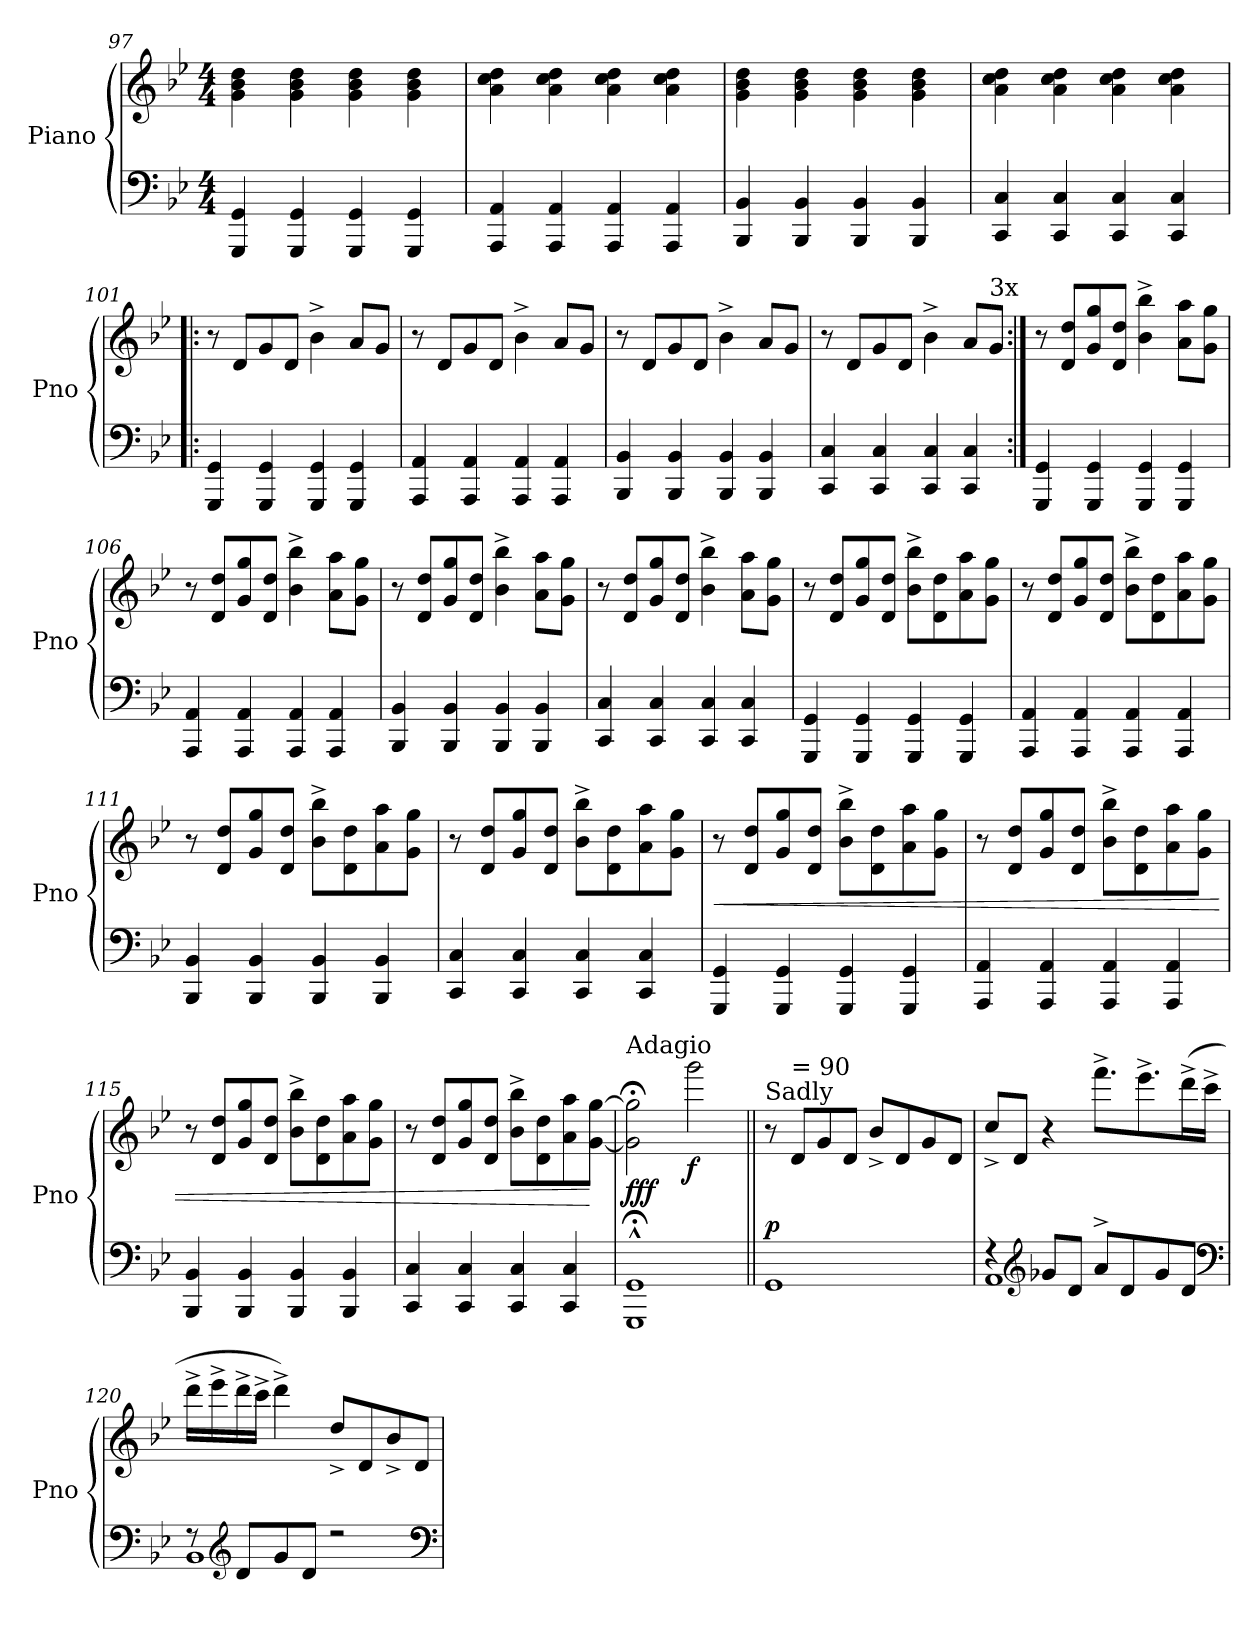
**kern	**kern	**dynam
*part1	*part1	*part1
*staff2	*staff1	*staff1/2
*I"Piano	*	*
*I'Pno	*	*
*clefF4	*clefG2	*
*k[b-e-]	*k[b-e-]	*
*B-:	*B-:	*
*M4/4	*M4/4	*
=97	=97	=97
4GGG/ 4GG/	4g\ 4b-\ 4dd\	.
4GGG/ 4GG/	4g\ 4b-\ 4dd\	.
4GGG/ 4GG/	4g\ 4b-\ 4dd\	.
4GGG/ 4GG/	4g\ 4b-\ 4dd\	.
=98	=98	=98
4AAA/ 4AA/	4a\ 4cc\ 4dd\	.
4AAA/ 4AA/	4a\ 4cc\ 4dd\	.
4AAA/ 4AA/	4a\ 4cc\ 4dd\	.
4AAA/ 4AA/	4a\ 4cc\ 4dd\	.
=99	=99	=99
4BBB-/ 4BB-/	4g\ 4b-\ 4dd\	.
4BBB-/ 4BB-/	4g\ 4b-\ 4dd\	.
4BBB-/ 4BB-/	4g\ 4b-\ 4dd\	.
4BBB-/ 4BB-/	4g\ 4b-\ 4dd\	.
=100	=100	=100
4CC/ 4C/	4a\ 4cc\ 4dd\	.
4CC/ 4C/	4a\ 4cc\ 4dd\	.
4CC/ 4C/	4a\ 4cc\ 4dd\	.
4CC/ 4C/	4a\ 4cc\ 4dd\	.
!!LO:LB:g=z
=101!|:	=101!|:	=101!|:
4GGG/ 4GG/	8r	.
.	8d/L	.
4GGG/ 4GG/	8g/	.
.	8d/J	.
4GGG/ 4GG/	4b-^\	.
4GGG/ 4GG/	8a/L	.
.	8g/J	.
=102	=102	=102
4AAA/ 4AA/	8r	.
.	8d/L	.
4AAA/ 4AA/	8g/	.
.	8d/J	.
4AAA/ 4AA/	4b-^\	.
4AAA/ 4AA/	8a/L	.
.	8g/J	.
=103	=103	=103
4BBB-/ 4BB-/	8r	.
.	8d/L	.
4BBB-/ 4BB-/	8g/	.
.	8d/J	.
4BBB-/ 4BB-/	4b-^\	.
4BBB-/ 4BB-/	8a/L	.
.	8g/J	.
=104	=104	=104
4CC/ 4C/	8r	.
.	8d/L	.
4CC/ 4C/	8g/	.
.	8d/J	.
4CC/ 4C/	4b-^\	.
4CC/ 4C/	8a/L	.
!	!LO:TX:a:t=3x	!
.	8g/J	.
!!LO:LB:g=z
=105:|!	=105:|!	=105:|!
4GGG/ 4GG/	8r	.
.	8d/ 8dd/L	.
4GGG/ 4GG/	8g/ 8gg/	.
.	8d/ 8dd/J	.
4GGG/ 4GG/	4b-\^ 4bb-\^	.
4GGG/ 4GG/	8a\ 8aa\L	.
.	8g\ 8gg\J	.
=106	=106	=106
4AAA/ 4AA/	8r	.
.	8d/ 8dd/L	.
4AAA/ 4AA/	8g/ 8gg/	.
.	8d/ 8dd/J	.
4AAA/ 4AA/	4b-\^ 4bb-\^	.
4AAA/ 4AA/	8a\ 8aa\L	.
.	8g\ 8gg\J	.
=107	=107	=107
4BBB-/ 4BB-/	8r	.
.	8d/ 8dd/L	.
4BBB-/ 4BB-/	8g/ 8gg/	.
.	8d/ 8dd/J	.
4BBB-/ 4BB-/	4b-\^ 4bb-\^	.
4BBB-/ 4BB-/	8a\ 8aa\L	.
.	8g\ 8gg\J	.
=108	=108	=108
4CC/ 4C/	8r	.
.	8d/ 8dd/L	.
4CC/ 4C/	8g/ 8gg/	.
.	8d/ 8dd/J	.
4CC/ 4C/	4b-\^ 4bb-\^	.
4CC/ 4C/	8a\ 8aa\L	.
.	8g\ 8gg\J	.
!!LO:PB:g=z
=109	=109	=109
4GGG/ 4GG/	8r	.
.	8d/ 8dd/L	.
4GGG/ 4GG/	8g/ 8gg/	.
.	8d/ 8dd/J	.
4GGG/ 4GG/	8b-\^ 8bb-\^L	.
.	8d\ 8dd\	.
4GGG/ 4GG/	8a\ 8aa\	.
.	8g\ 8gg\J	.
=110	=110	=110
4AAA/ 4AA/	8r	.
.	8d/ 8dd/L	.
4AAA/ 4AA/	8g/ 8gg/	.
.	8d/ 8dd/J	.
4AAA/ 4AA/	8b-\^ 8bb-\^L	.
.	8d\ 8dd\	.
4AAA/ 4AA/	8a\ 8aa\	.
.	8g\ 8gg\J	.
=111	=111	=111
4BBB-/ 4BB-/	8r	.
.	8d/ 8dd/L	.
4BBB-/ 4BB-/	8g/ 8gg/	.
.	8d/ 8dd/J	.
4BBB-/ 4BB-/	8b-\^ 8bb-\^L	.
.	8d\ 8dd\	.
4BBB-/ 4BB-/	8a\ 8aa\	.
.	8g\ 8gg\J	.
=112	=112	=112
4CC/ 4C/	8r	.
.	8d/ 8dd/L	.
4CC/ 4C/	8g/ 8gg/	.
.	8d/ 8dd/J	.
4CC/ 4C/	8b-\^ 8bb-\^L	.
.	8d\ 8dd\	.
4CC/ 4C/	8a\ 8aa\	.
.	8g\ 8gg\J	.
!!LO:LB:g=z
=113	=113	=113
!	!	!LO:HP:b
4GGG/ 4GG/	8r	<
.	8d/ 8dd/L	.
4GGG/ 4GG/	8g/ 8gg/	.
.	8d/ 8dd/J	.
4GGG/ 4GG/	8b-\^ 8bb-\^L	.
.	8d\ 8dd\	.
4GGG/ 4GG/	8a\ 8aa\	.
.	8g\ 8gg\J	.
=114	=114	=114
4AAA/ 4AA/	8r	.
.	8d/ 8dd/L	.
4AAA/ 4AA/	8g/ 8gg/	.
.	8d/ 8dd/J	.
4AAA/ 4AA/	8b-\^ 8bb-\^L	.
.	8d\ 8dd\	.
4AAA/ 4AA/	8a\ 8aa\	.
.	8g\ 8gg\J	.
=115	=115	=115
4BBB-/ 4BB-/	8r	.
.	8d/ 8dd/L	.
4BBB-/ 4BB-/	8g/ 8gg/	.
.	8d/ 8dd/J	.
4BBB-/ 4BB-/	8b-\^ 8bb-\^L	.
.	8d\ 8dd\	.
4BBB-/ 4BB-/	8a\ 8aa\	.
.	8g\ 8gg\J	.
=116	=116	=116
4CC/ 4C/	8r	.
.	8d/ 8dd/L	.
4CC/ 4C/	8g/ 8gg/	.
.	8d/ 8dd/J	.
4CC/ 4C/	8b-\^ 8bb-\^L	.
.	8d\ 8dd\	.
4CC/ 4C/	8a\ 8aa\	.
.	[8g\ [8gg\J	[
=117	=117	=117
!	!LO:TX:a:t=Adagio	!
!	!	!LO:DY:b
1GGG;<^^ 1GG;<^^	2g\];< 2gg\];<	fff
!	!	!LO:DY:b
.	2ggg\	f
!!LO:LB:g=z
=118||	=118||	=118||
!	!LO:TX:a:t=Sadly	!
!	!	!LO:DY:a=2
1GG	8r	p
!	!LO:TX:a:t== 90	!
.	8d/L	.
.	8g/	.
.	8d/J	.
.	8b-^/L	.
.	8d/	.
.	8g/	.
.	8d/J	.
=119	=119	=119
*^	*	*
4rF	1AA	8cc^/L	.
.	.	8d/J	.
*clefG2	*	*	*
8g-X/L	.	4r	.
8d/J	.	.	.
8a^/L	.	8.fff^\L	.
8d/	.	.	.
.	.	8.eee-^\	.
8g-/	.	.	.
8d/J	.	(16ddd^\L	.
.	.	16ccc^\JJ	.
*clefF4	*	*	*
=120	=120	=120	=120
8rF	1BB-	16ddd^\LL	.
.	.	16eee-^\	.
*clefG2	*	*	*
8d/L	.	16ddd^\	.
.	.	16ccc^\JJ	.
8g/	.	4ddd^\)	.
8d/J	.	.	.
2r	.	8dd^/L	.
.	.	8d/	.
.	.	8b-^/	.
.	.	8d/J	.
*v	*v	*	*
*clefF4	*	*
=	=	=
*-	*-	*-
